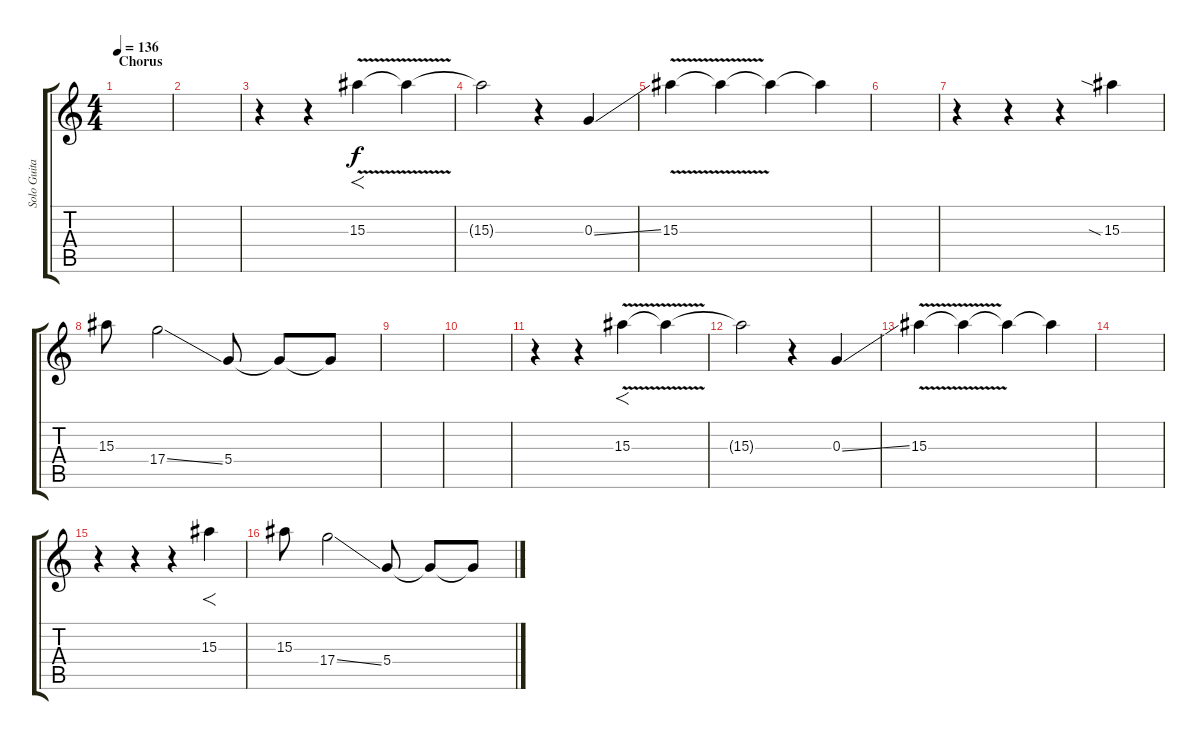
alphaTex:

\track ("Solo Guitar" "Solo Guita") {instrument overdrivenguitar}
\staff {score tabs}
\tuning (E4 B3 G3 D3 A2 E2) {hide}
\ts (4 4)
\section ("" "Chorus")
\tempo 136
\clef g2
\ks c
|
|
r.4 r.4{volume 10 instrument overdrivenguitar} 15.3{v}.4{f} 15.3{t}.4 |
15.3{t}.2 r.4 0.3{ss}.4 |
15.3{v}.4 15.3{t}.4 15.3{t}.4 15.3{t}.4 |
|
r.4 r.4 r.4 15.3{sia}.4 |
15.3.8 17.4{ss}.2 5.4.8 5.4{t}.8 5.4{t}.8 |
|
|
r.4 r.4 15.3{v}.4{f} 15.3{t}.4 |
15.3{t}.2 r.4 0.3{ss}.4 |
15.3{v}.4 15.3{t}.4 15.3{t}.4 15.3{t}.4 |
|
r.4 r.4 r.4 15.3.4{f} |
15.3.8 17.4{ss}.2 5.4.8 5.4{t}.8 5.4{t}.8
